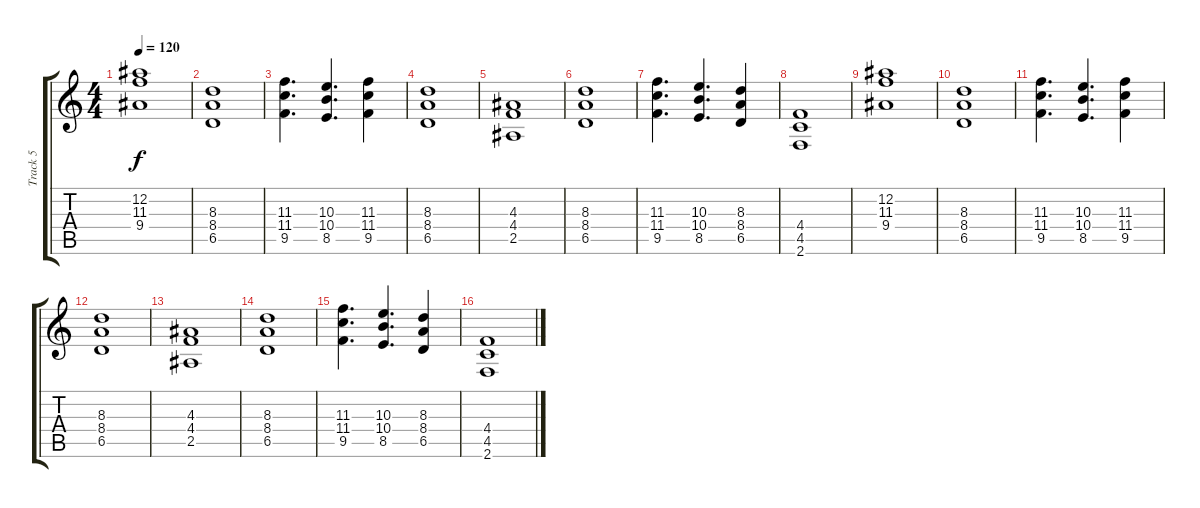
\track ("Track 5" "Track 5") {mute instrument distortionguitar}
\staff {score tabs}
\tuning (Eb4 Bb3 Gb3 Db3 Ab2 Eb2) {hide}
\ts (4 4)
\tempo 120
\clef g2
\ks c
(12.2 11.3 9.4).1{dy f} |
(8.3 8.4 6.5).1 |
(11.3 11.4 9.5).4{d} (10.3 10.4 8.5).4{d} (11.3 11.4 9.5).4 |
(8.3 8.4 6.5).1 |
(4.3 4.4 2.5).1 |
(8.3 8.4 6.5).1 |
(11.3 11.4 9.5).4{d} (10.3 10.4 8.5).4{d} (8.3 8.4 6.5).4 |
(4.4 4.5 2.6).1 |
(12.2 11.3 9.4).1 |
(8.3 8.4 6.5).1 |
(11.3 11.4 9.5).4{d} (10.3 10.4 8.5).4{d} (11.3 11.4 9.5).4 |
(8.3 8.4 6.5).1 |
(4.3 4.4 2.5).1 |
(8.3 8.4 6.5).1 |
(11.3 11.4 9.5).4{d} (10.3 10.4 8.5).4{d} (8.3 8.4 6.5).4 |
(4.4 4.5 2.6).1
